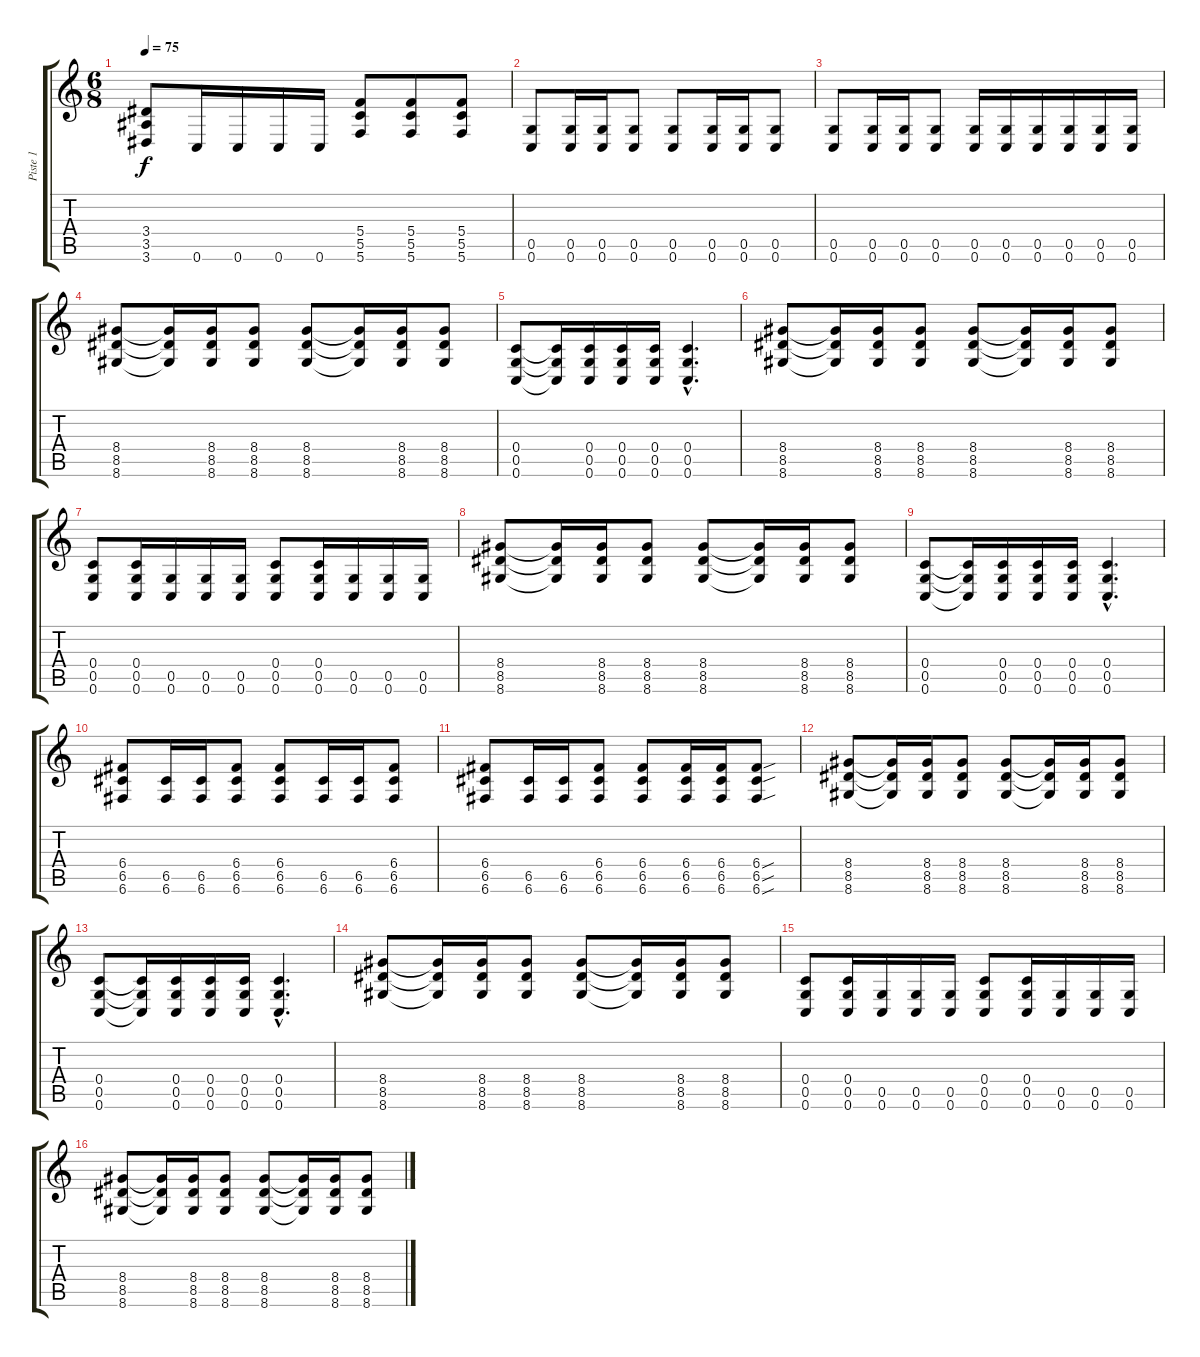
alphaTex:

\track ("Piste 1" "Piste 1") {instrument acousticguitarsteel}
\staff {score tabs}
\tuning (D4 A3 F3 C3 G2 C2) {hide}
\ts (6 8)
\tempo 75
\clef g2
\ks c
(3.4 3.5 3.6).8{dy f} 0.6.16 0.6.16 0.6.16 0.6.16 (5.4 5.5 5.6).8 (5.4 5.5 5.6).8 (5.4 5.5 5.6).8 |
(0.5 0.6).8 (0.5 0.6).16 (0.5 0.6).16 (0.5 0.6).8 (0.5 0.6).8 (0.5 0.6).16 (0.5 0.6).16 (0.5 0.6).8 |
(0.5 0.6).8 (0.5 0.6).16 (0.5 0.6).16 (0.5 0.6).8 (0.5 0.6).16 (0.5 0.6).16 (0.5 0.6).16 (0.5 0.6).16 (0.5 0.6).16 (0.5 0.6).16 |
(8.4 8.5 8.6).8 (8.4{t} 8.5{t} 8.6{t}).16 (8.4 8.5 8.6).16 (8.4 8.5 8.6).8 (8.4 8.5 8.6).8 (8.4{t} 8.5{t} 8.6{t}).16 (8.4 8.5 8.6).16 (8.4 8.5 8.6).8 |
(0.4 0.5 0.6).8 (0.4{t} 0.5{t} 0.6{t}).16 (0.4 0.5 0.6).16 (0.4 0.5 0.6).16 (0.4 0.5 0.6).16 (0.4{hac} 0.5{hac} 0.6{hac}).4{d} |
(8.4 8.5 8.6).8 (8.4{t} 8.5{t} 8.6{t}).16 (8.4 8.5 8.6).16 (8.4 8.5 8.6).8 (8.4 8.5 8.6).8 (8.4{t} 8.5{t} 8.6{t}).16 (8.4 8.5 8.6).16 (8.4 8.5 8.6).8 |
(0.4 0.5 0.6).8 (0.4 0.5 0.6).16 (0.5 0.6).16 (0.5 0.6).16 (0.5 0.6).16 (0.4 0.5 0.6).8 (0.4 0.5 0.6).16 (0.5 0.6).16 (0.5 0.6).16 (0.5 0.6).16 |
(8.4 8.5 8.6).8 (8.4{t} 8.5{t} 8.6{t}).16 (8.4 8.5 8.6).16 (8.4 8.5 8.6).8 (8.4 8.5 8.6).8 (8.4{t} 8.5{t} 8.6{t}).16 (8.4 8.5 8.6).16 (8.4 8.5 8.6).8 |
(0.4 0.5 0.6).8 (0.4{t} 0.5{t} 0.6{t}).16 (0.4 0.5 0.6).16 (0.4 0.5 0.6).16 (0.4 0.5 0.6).16 (0.4{hac} 0.5{hac} 0.6{hac}).4{d} |
(6.4 6.5 6.6).8 (6.5 6.6).16 (6.5 6.6).16 (6.4 6.5 6.6).8 (6.4 6.5 6.6).8 (6.5 6.6).16 (6.5 6.6).16 (6.4 6.5 6.6).8 |
(6.4 6.5 6.6).8 (6.5 6.6).16 (6.5 6.6).16 (6.4 6.5 6.6).8 (6.4 6.5 6.6).8 (6.4 6.5 6.6).16 (6.4 6.5 6.6).16 (6.4{sou} 6.5{sou} 6.6{sou}).8 |
(8.4 8.5 8.6).8 (8.4{t} 8.5{t} 8.6{t}).16 (8.4 8.5 8.6).16 (8.4 8.5 8.6).8 (8.4 8.5 8.6).8 (8.4{t} 8.5{t} 8.6{t}).16 (8.4 8.5 8.6).16 (8.4 8.5 8.6).8 |
(0.4 0.5 0.6).8 (0.4{t} 0.5{t} 0.6{t}).16 (0.4 0.5 0.6).16 (0.4 0.5 0.6).16 (0.4 0.5 0.6).16 (0.4{hac} 0.5{hac} 0.6{hac}).4{d} |
(8.4 8.5 8.6).8 (8.4{t} 8.5{t} 8.6{t}).16 (8.4 8.5 8.6).16 (8.4 8.5 8.6).8 (8.4 8.5 8.6).8 (8.4{t} 8.5{t} 8.6{t}).16 (8.4 8.5 8.6).16 (8.4 8.5 8.6).8 |
(0.4 0.5 0.6).8 (0.4 0.5 0.6).16 (0.5 0.6).16 (0.5 0.6).16 (0.5 0.6).16 (0.4 0.5 0.6).8 (0.4 0.5 0.6).16 (0.5 0.6).16 (0.5 0.6).16 (0.5 0.6).16 |
(8.4 8.5 8.6).8 (8.4{t} 8.5{t} 8.6{t}).16 (8.4 8.5 8.6).16 (8.4 8.5 8.6).8 (8.4 8.5 8.6).8 (8.4{t} 8.5{t} 8.6{t}).16 (8.4 8.5 8.6).16 (8.4 8.5 8.6).8
